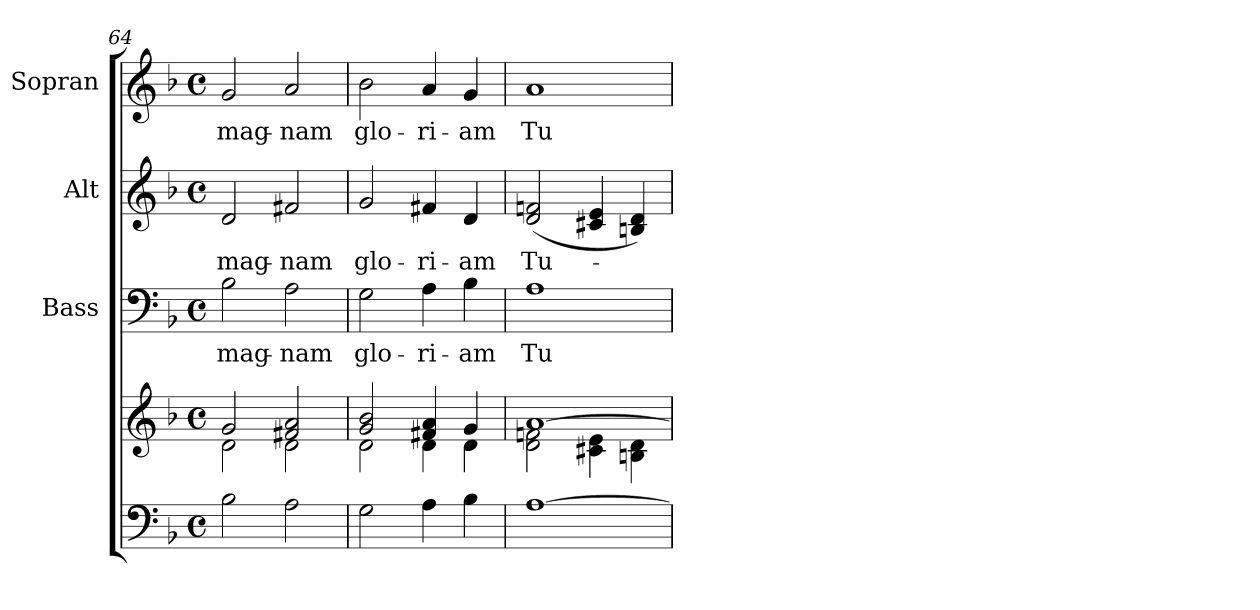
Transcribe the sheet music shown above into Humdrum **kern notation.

**kern	**kern	**kern	**text	**kern	**text	**kern	**text
*part4	*part4	*part3	*part3	*part2	*part2	*part1	*part1
*staff5	*staff4	*staff3	*staff3	*staff2	*staff2	*staff1	*staff1
*	*	*I"Bass	*	*I"Alt	*	*I"Sopran	*
*	*	*I'B.	*	*I'A.	*	*I'S.	*
*clefF4	*clefG2	*clefF4	*	*clefG2	*	*clefG2	*
*k[b-]	*k[b-]	*k[b-]	*	*k[b-]	*	*k[b-]	*
*F:	*F:	*F:	*	*F:	*	*F:	*
*M4/4	*M4/4	*M4/4	*	*M4/4	*	*M4/4	*
*met(c)	*met(c)	*met(c)	*	*met(c)	*	*met(c)	*
=64	=64	=64	=64	=64	=64	=64	=64
*	*^	*	*	*	*	*	*
!	!	!	!	!LO:LY:b	!	!LO:LY:b	!	!LO:LY:b
2B-\	2g/	2d\	2B-\	mag-	2d/	mag-	2g/	mag-
!	!	!	!	!LO:LY:b	!	!LO:LY:b	!	!LO:LY:b
2A\	2f#X/ 2a/	2d\	2A\	-nam	2f#X/	-nam	2a/	-nam
=65	=65	=65	=65	=65	=65	=65	=65	=65
!	!	!	!	!LO:LY:b	!	!LO:LY:b	!	!LO:LY:b
2G\	2g/ 2b-/	2d\	2G\	glo-	2g/	glo-	2b-\	glo-
!	!	!	!	!LO:LY:b	!	!LO:LY:b	!	!LO:LY:b
4A\	4f#X/ 4a/	4d\	4A\	-ri-	4f#X/	-ri-	4a/	-ri-
!	!	!	!	!LO:LY:b	!	!LO:LY:b	!	!LO:LY:b
4B-\	4g/	4d\	4B-\	-am	4d/	-am	4g/	-am
=66	=66	=66	=66	=66	=66	=66	=66	=66
!	!	!	!	!LO:LY:b	!	!LO:LY:b	!	!LO:LY:b
[1A	[>1a	2d\ 2fn\	1A	Tu-	(<2d/ 2fn/	Tu-	1a	Tu-
.	.	4c#X\ 4e\	.	.	4c#X/ 4e/	.	.	.
.	.	4Bn\ 4d\	.	.	4Bn/ 4d/)	.	.	.
*	*v	*v	*	*	*	*	*	*
=	=	=	=	=	=	=	=
*-	*-	*-	*-	*-	*-	*-	*-
